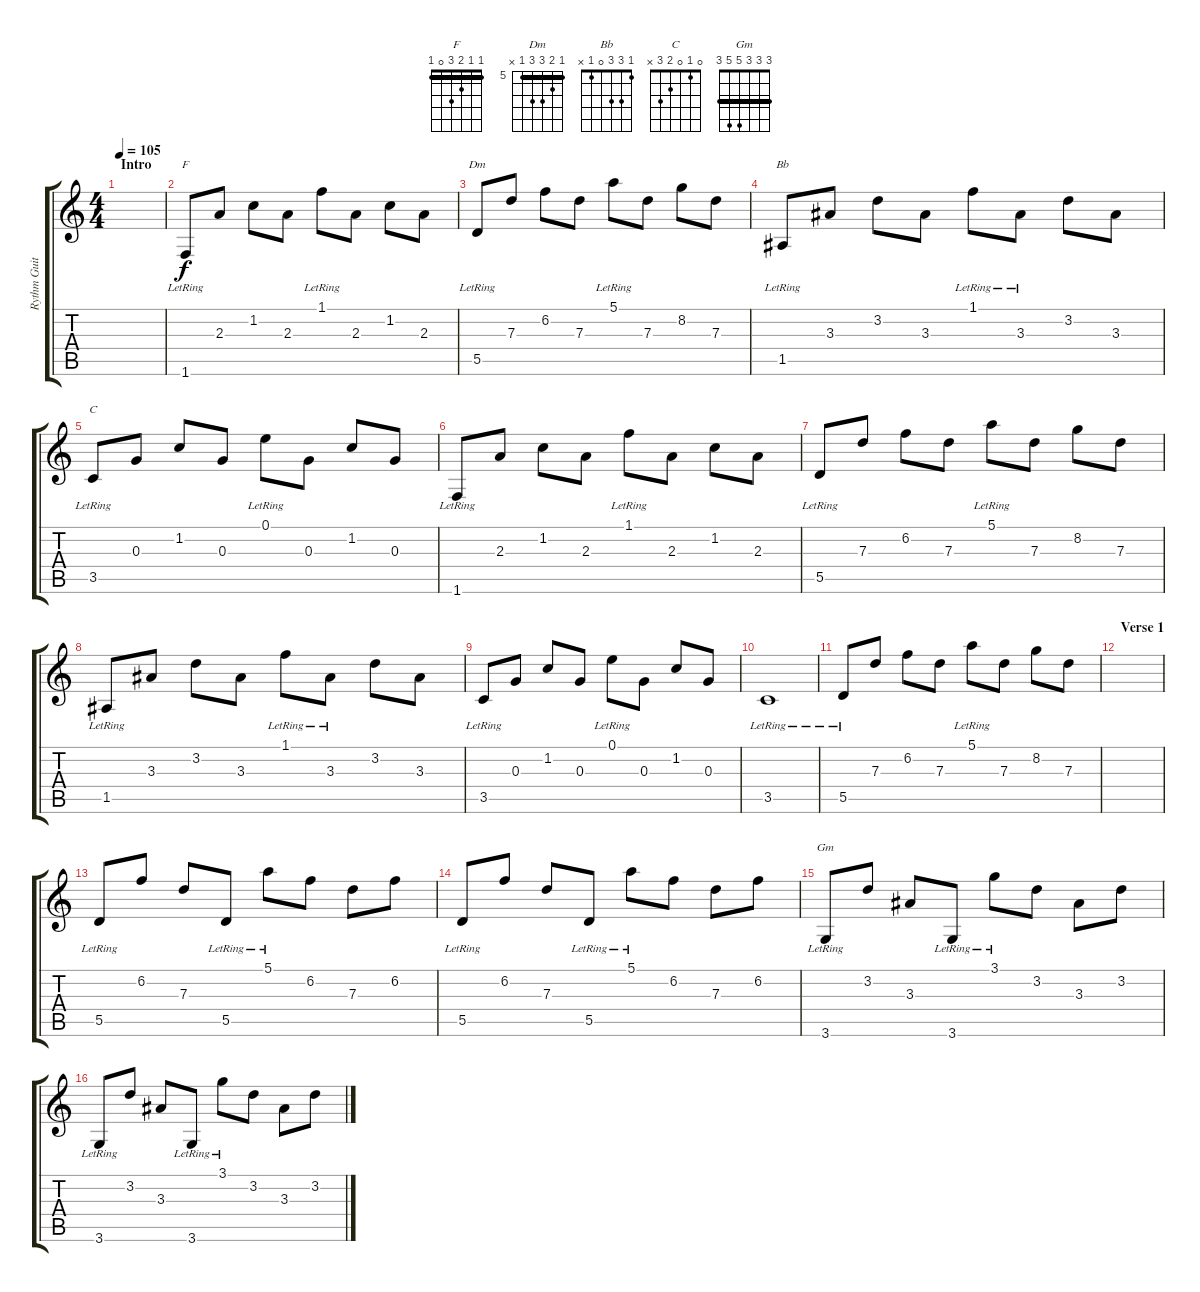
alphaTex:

\track ("Rythm Guitar" "Rythm Guit") {instrument acousticguitarsteel}
\staff {score tabs}
\tuning (E4 B3 G3 D3 A2 E2) {hide}
\chord ("F" 1 1 2 3 0 1) {barre 1}
\chord ("Dm" 5 6 7 7 5 x) {firstfret 5 barre 5}
\chord ("Bb" 1 3 3 0 1 x)
\chord ("C" 0 1 0 2 3 x)
\chord ("Gm" 3 3 3 5 5 3) {barre 3}
\ts (4 4)
\section ("" "Intro")
\tempo 105
\clef g2
\ks c
|
1.6{lr}.8{ch "F"} 2.3.8 1.2.8 2.3.8 1.1{lr}.8 2.3.8 1.2.8 2.3.8 |
5.5{lr}.8{ch "Dm"} 7.3.8 6.2.8 7.3.8 5.1{lr}.8 7.3.8 8.2.8 7.3.8 |
1.5{lr}.8{ch "Bb"} 3.3.8 3.2.8 3.3.8 1.1{lr}.8 3.3{lr}.8 3.2.8 3.3.8 |
3.5{lr}.8{ch "C"} 0.3.8 1.2.8 0.3.8 0.1{lr}.8 0.3.8 1.2.8 0.3.8 |
1.6{lr}.8 2.3.8 1.2.8 2.3.8 1.1{lr}.8 2.3.8 1.2.8 2.3.8 |
5.5{lr}.8 7.3.8 6.2.8 7.3.8 5.1{lr}.8 7.3.8 8.2.8 7.3.8 |
1.5{lr}.8 3.3.8 3.2.8 3.3.8 1.1{lr}.8 3.3{lr}.8 3.2.8 3.3.8 |
3.5{lr}.8 0.3.8 1.2.8 0.3.8 0.1{lr}.8 0.3.8 1.2.8 0.3.8 |
3.5{lr}.1 |
5.5{lr}.8 7.3.8 6.2.8 7.3.8 5.1{lr}.8 7.3.8 8.2.8 7.3.8 |
\section ("" "Verse 1")
|
5.5{lr}.8 6.2.8 7.3.8 5.5{lr}.8 5.1{lr}.8 6.2.8 7.3.8 6.2.8 |
5.5{lr}.8 6.2.8 7.3.8 5.5{lr}.8 5.1{lr}.8 6.2.8 7.3.8 6.2.8 |
3.6{lr}.8{ch "Gm"} 3.2.8 3.3.8 3.6{lr}.8 3.1{lr}.8 3.2.8 3.3.8 3.2.8 |
3.6{lr}.8 3.2.8 3.3.8 3.6{lr}.8 3.1{lr}.8 3.2.8 3.3.8 3.2.8
